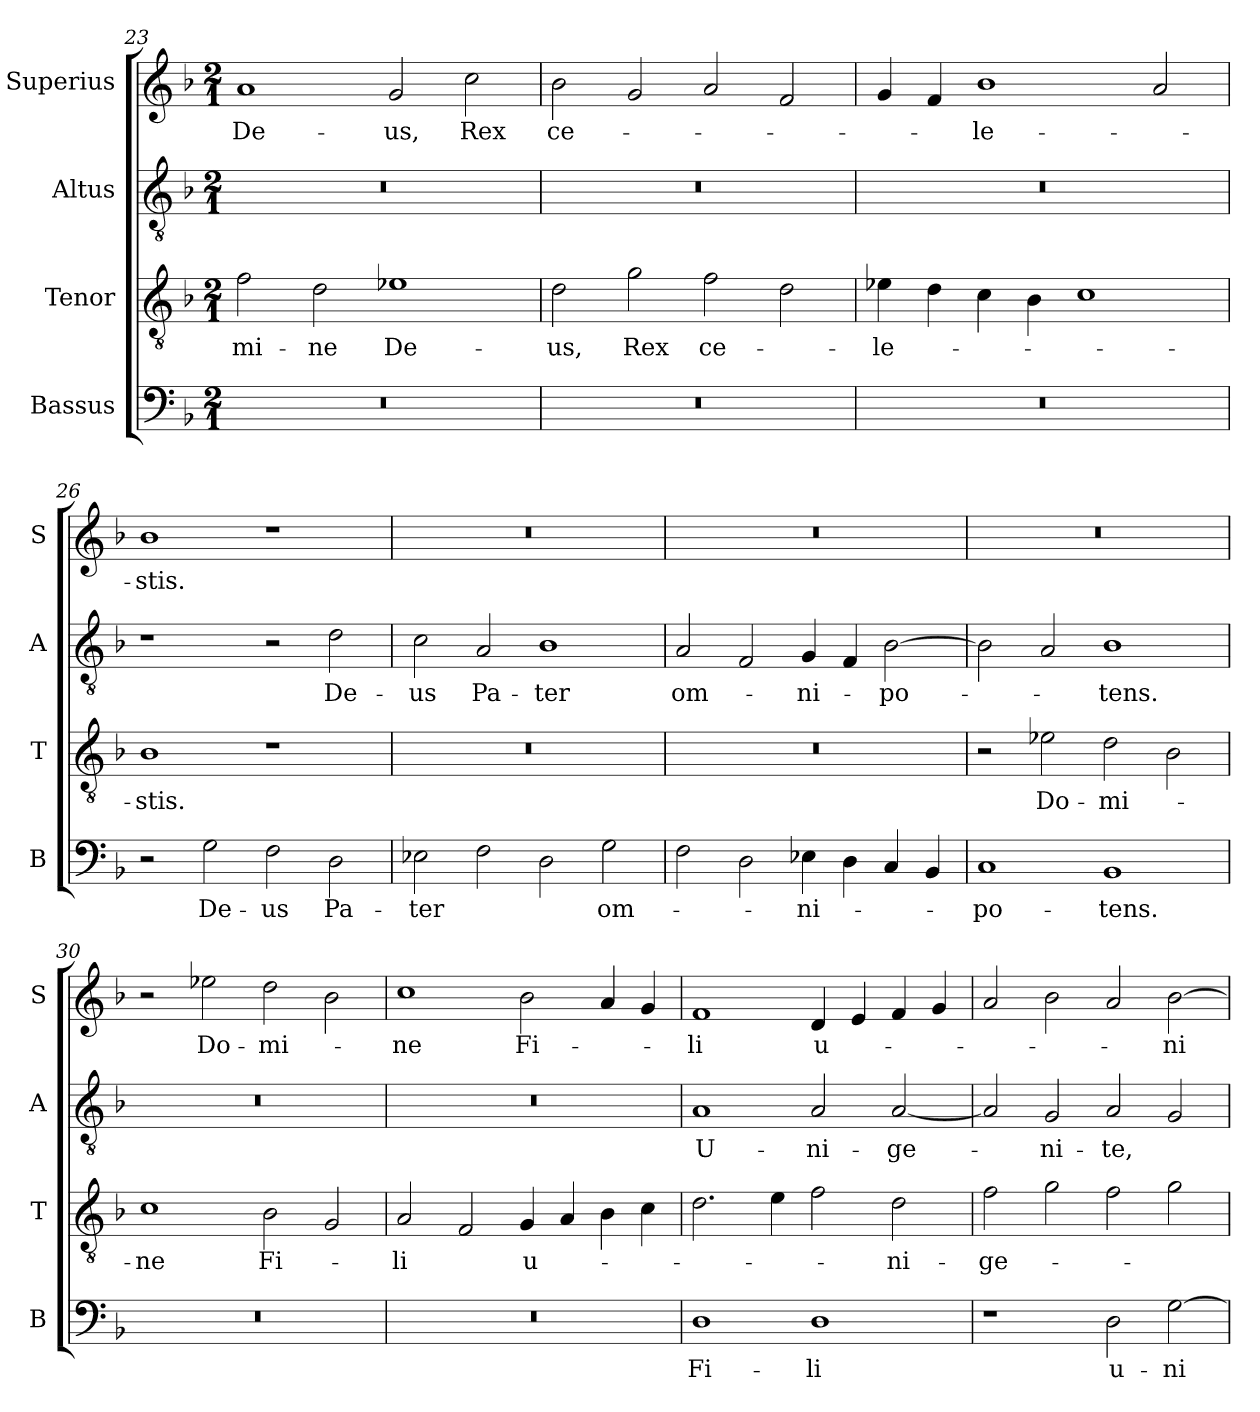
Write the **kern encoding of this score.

**kern	**text	**kern	**text	**kern	**text	**kern	**text
*part4	*part4	*part3	*part3	*part2	*part2	*part1	*part1
*staff4	*staff4	*staff3	*staff3	*staff2	*staff2	*staff1	*staff1
*I"Bassus	*	*I"Tenor	*	*I"Altus	*	*I"Superius	*
*I'B	*	*I'T	*	*I'A	*	*I'S	*
*clefF4	*	*clefGv2	*	*clefGv2	*	*clefG2	*
*k[b-]	*	*k[b-]	*	*k[b-]	*	*k[b-]	*
*M2/1	*	*M2/1	*	*M2/1	*	*M2/1	*
=23	=23	=23	=23	=23	=23	=23	=23
0r	.	2f	-mi-	0r	.	1a	De-
.	.	2d	-ne	.	.	.	.
.	.	1e-X	De-	.	.	2g	-us,
.	.	.	.	.	.	2cc	Rex
=24	=24	=24	=24	=24	=24	=24	=24
0r	.	2d	-us,	0r	.	2b-	ce-
.	.	2g	Rex	.	.	2g	.
.	.	2f	ce-	.	.	2a	.
.	.	2d	.	.	.	2f	.
=25	=25	=25	=25	=25	=25	=25	=25
0r	.	4e-X	-le-	0r	.	4g	.
.	.	4d	.	.	.	4f	.
.	.	4c	.	.	.	1b-	-le-
.	.	4B-	.	.	.	.	.
.	.	1c	.	.	.	.	.
.	.	.	.	.	.	2a	.
=26	=26	=26	=26	=26	=26	=26	=26
2r	.	1B-	-stis.	1r	.	1b-	-stis.
2G	De-	.	.	.	.	.	.
2F	-us	1r	.	2r	.	1r	.
2D	Pa-	.	.	2d	De-	.	.
=27	=27	=27	=27	=27	=27	=27	=27
2E-X	-ter	0r	.	2c	-us	0r	.
2F	.	.	.	2A	Pa-	.	.
2D	.	.	.	1B-	-ter	.	.
2G	om-	.	.	.	.	.	.
=28	=28	=28	=28	=28	=28	=28	=28
2F	.	0r	.	2A	om-	0r	.
2D	.	.	.	2F	.	.	.
4E-X	-ni-	.	.	4G	-ni-	.	.
4D	.	.	.	4F	.	.	.
4C	.	.	.	[2B-	-po-	.	.
4BB-	.	.	.	.	.	.	.
=29	=29	=29	=29	=29	=29	=29	=29
1C	-po-	2r	.	2B-]	.	0r	.
.	.	2e-X	Do-	2A	.	.	.
1BB-	-tens.	2d	-mi-	1B-	-tens.	.	.
.	.	2B-	.	.	.	.	.
=30	=30	=30	=30	=30	=30	=30	=30
0r	.	1c	-ne	0r	.	2r	.
.	.	.	.	.	.	2ee-X	Do-
.	.	2B-	Fi-	.	.	2dd	-mi-
.	.	2G	.	.	.	2b-	.
=31	=31	=31	=31	=31	=31	=31	=31
0r	.	2A	-li	0r	.	1cc	-ne
.	.	2F	.	.	.	.	.
.	.	4G	u-	.	.	2b-	Fi-
.	.	4A	.	.	.	.	.
.	.	4B-	.	.	.	4a	.
.	.	4c	.	.	.	4g	.
=32	=32	=32	=32	=32	=32	=32	=32
1D	Fi-	2.d	.	1A	U-	1f	-li
.	.	4e	.	.	.	.	.
1D	-li	2f	.	2A	-ni-	4d	u-
.	.	.	.	.	.	4e	.
.	.	2d	-ni-	[2A	-ge-	4f	.
.	.	.	.	.	.	4g	.
=33	=33	=33	=33	=33	=33	=33	=33
1r	.	2f	-ge-	2A]	.	2a	.
.	.	2g	.	2G	-ni-	2b-	.
2D	u-	2f	.	2A	-te,	2a	.
[2G	-ni-	2g	.	2G	.	[2b-	-ni-
=	=	=	=	=	=	=	=
*-	*-	*-	*-	*-	*-	*-	*-
